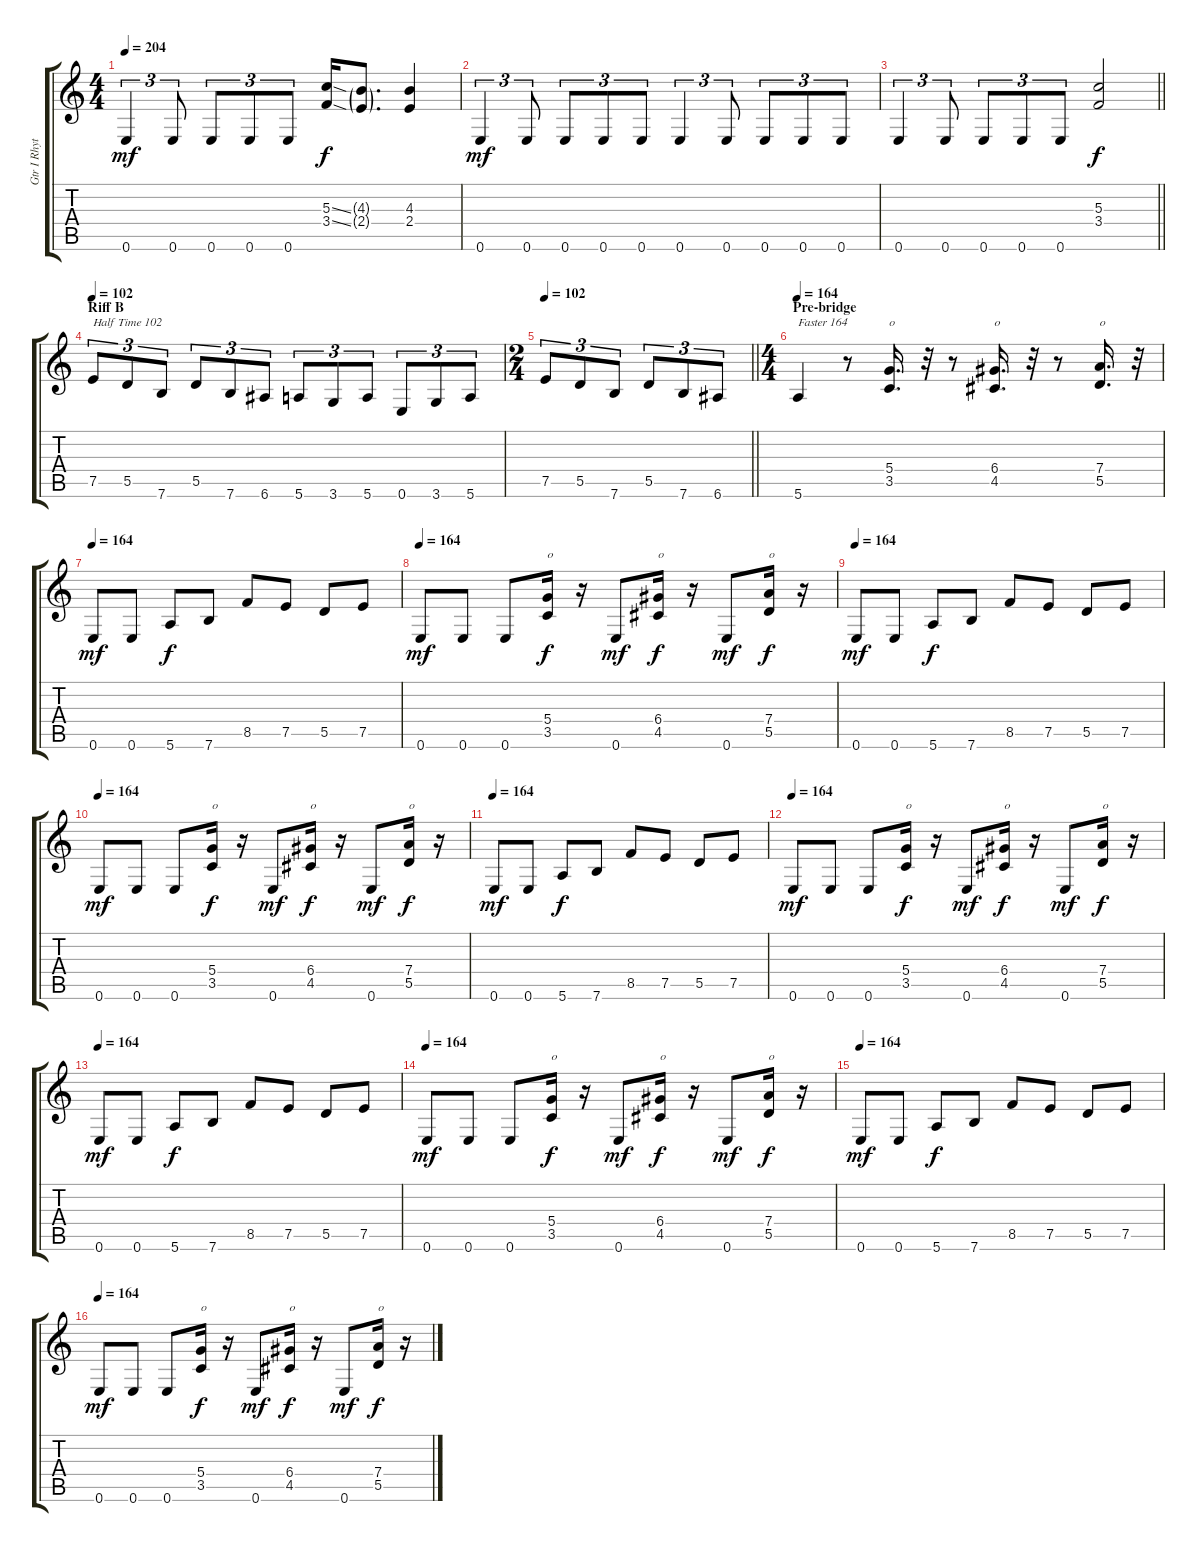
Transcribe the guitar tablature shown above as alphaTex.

\track ("Gtr I Rhytm" "Gtr I Rhyt") {instrument overdrivenguitar}
\staff {score tabs}
\tuning (E4 B3 G3 D3 A2 E2) {hide}
\ts (4 4)
\tempo 204
\clef g2
\ks c
0.6.4{tu (3 2) dy mf} 0.6.8{tu (3 2)} 0.6.8{tu (3 2)} 0.6.8{tu (3 2)} 0.6.8{tu (3 2)} (5.3{ss} 3.4{ss}).16{dy f} (4.3{g} 2.4{g}).8{d} (4.3 2.4).4 |
0.6.4{tu (3 2) dy mf} 0.6.8{tu (3 2)} 0.6.8{tu (3 2)} 0.6.8{tu (3 2)} 0.6.8{tu (3 2)} 0.6.4{tu (3 2)} 0.6.8{tu (3 2)} 0.6.8{tu (3 2)} 0.6.8{tu (3 2)} 0.6.8{tu (3 2)} |
\barLineRight lightlight
0.6.4{tu (3 2)} 0.6.8{tu (3 2)} 0.6.8{tu (3 2)} 0.6.8{tu (3 2)} 0.6.8{tu (3 2)} (5.3 3.4).2{dy f} |
\section ("" "Riff B")
\tempo 102
7.5.8{tu (3 2) txt "Half Time 102"} 5.5.8{tu (3 2)} 7.6.8{tu (3 2)} 5.5.8{tu (3 2)} 7.6.8{tu (3 2)} 6.6.8{tu (3 2)} 5.6.8{tu (3 2)} 3.6.8{tu (3 2)} 5.6.8{tu (3 2)} 0.6.8{tu (3 2)} 3.6.8{tu (3 2)} 5.6.8{tu (3 2)} |
\ts (2 4)
\tempo 102
\barLineRight lightlight
7.5.8{tu (3 2)} 5.5.8{tu (3 2)} 7.6.8{tu (3 2)} 5.5.8{tu (3 2)} 7.6.8{tu (3 2)} 6.6.8{tu (3 2)} |
\ts (4 4)
\section ("" "Pre-bridge")
\tempo 164
5.6.4{txt "Faster 164"} r.8 (5.4 3.5).16{d txt "o"} r.32 r.8 (6.4 4.5).16{d txt "o"} r.32 r.8 (7.4 5.5).16{d txt "o"} r.32 |
\tempo 164
0.6.8{dy mf} 0.6.8 5.6.8{dy f} 7.6.8 8.5.8 7.5.8 5.5.8 7.5.8 |
\tempo 164
0.6.8{dy mf} 0.6.8 0.6.8 (5.4 3.5).16{txt "o" dy f} r.16 0.6.8{dy mf} (6.4 4.5).16{txt "o" dy f} r.16 0.6.8{dy mf} (7.4 5.5).16{txt "o" dy f} r.16 |
\tempo 164
0.6.8{dy mf} 0.6.8 5.6.8{dy f} 7.6.8 8.5.8 7.5.8 5.5.8 7.5.8 |
\tempo 164
0.6.8{dy mf} 0.6.8 0.6.8 (5.4 3.5).16{txt "o" dy f} r.16 0.6.8{dy mf} (6.4 4.5).16{txt "o" dy f} r.16 0.6.8{dy mf} (7.4 5.5).16{txt "o" dy f} r.16 |
\tempo 164
0.6.8{dy mf} 0.6.8 5.6.8{dy f} 7.6.8 8.5.8 7.5.8 5.5.8 7.5.8 |
\tempo 164
0.6.8{dy mf} 0.6.8 0.6.8 (5.4 3.5).16{txt "o" dy f} r.16 0.6.8{dy mf} (6.4 4.5).16{txt "o" dy f} r.16 0.6.8{dy mf} (7.4 5.5).16{txt "o" dy f} r.16 |
\tempo 164
0.6.8{dy mf} 0.6.8 5.6.8{dy f} 7.6.8 8.5.8 7.5.8 5.5.8 7.5.8 |
\tempo 164
0.6.8{dy mf} 0.6.8 0.6.8 (5.4 3.5).16{txt "o" dy f} r.16 0.6.8{dy mf} (6.4 4.5).16{txt "o" dy f} r.16 0.6.8{dy mf} (7.4 5.5).16{txt "o" dy f} r.16 |
\tempo 164
0.6.8{dy mf} 0.6.8 5.6.8{dy f} 7.6.8 8.5.8 7.5.8 5.5.8 7.5.8 |
\tempo 164
0.6.8{dy mf} 0.6.8 0.6.8 (5.4 3.5).16{txt "o" dy f} r.16 0.6.8{dy mf} (6.4 4.5).16{txt "o" dy f} r.16 0.6.8{dy mf} (7.4 5.5).16{txt "o" dy f} r.16
